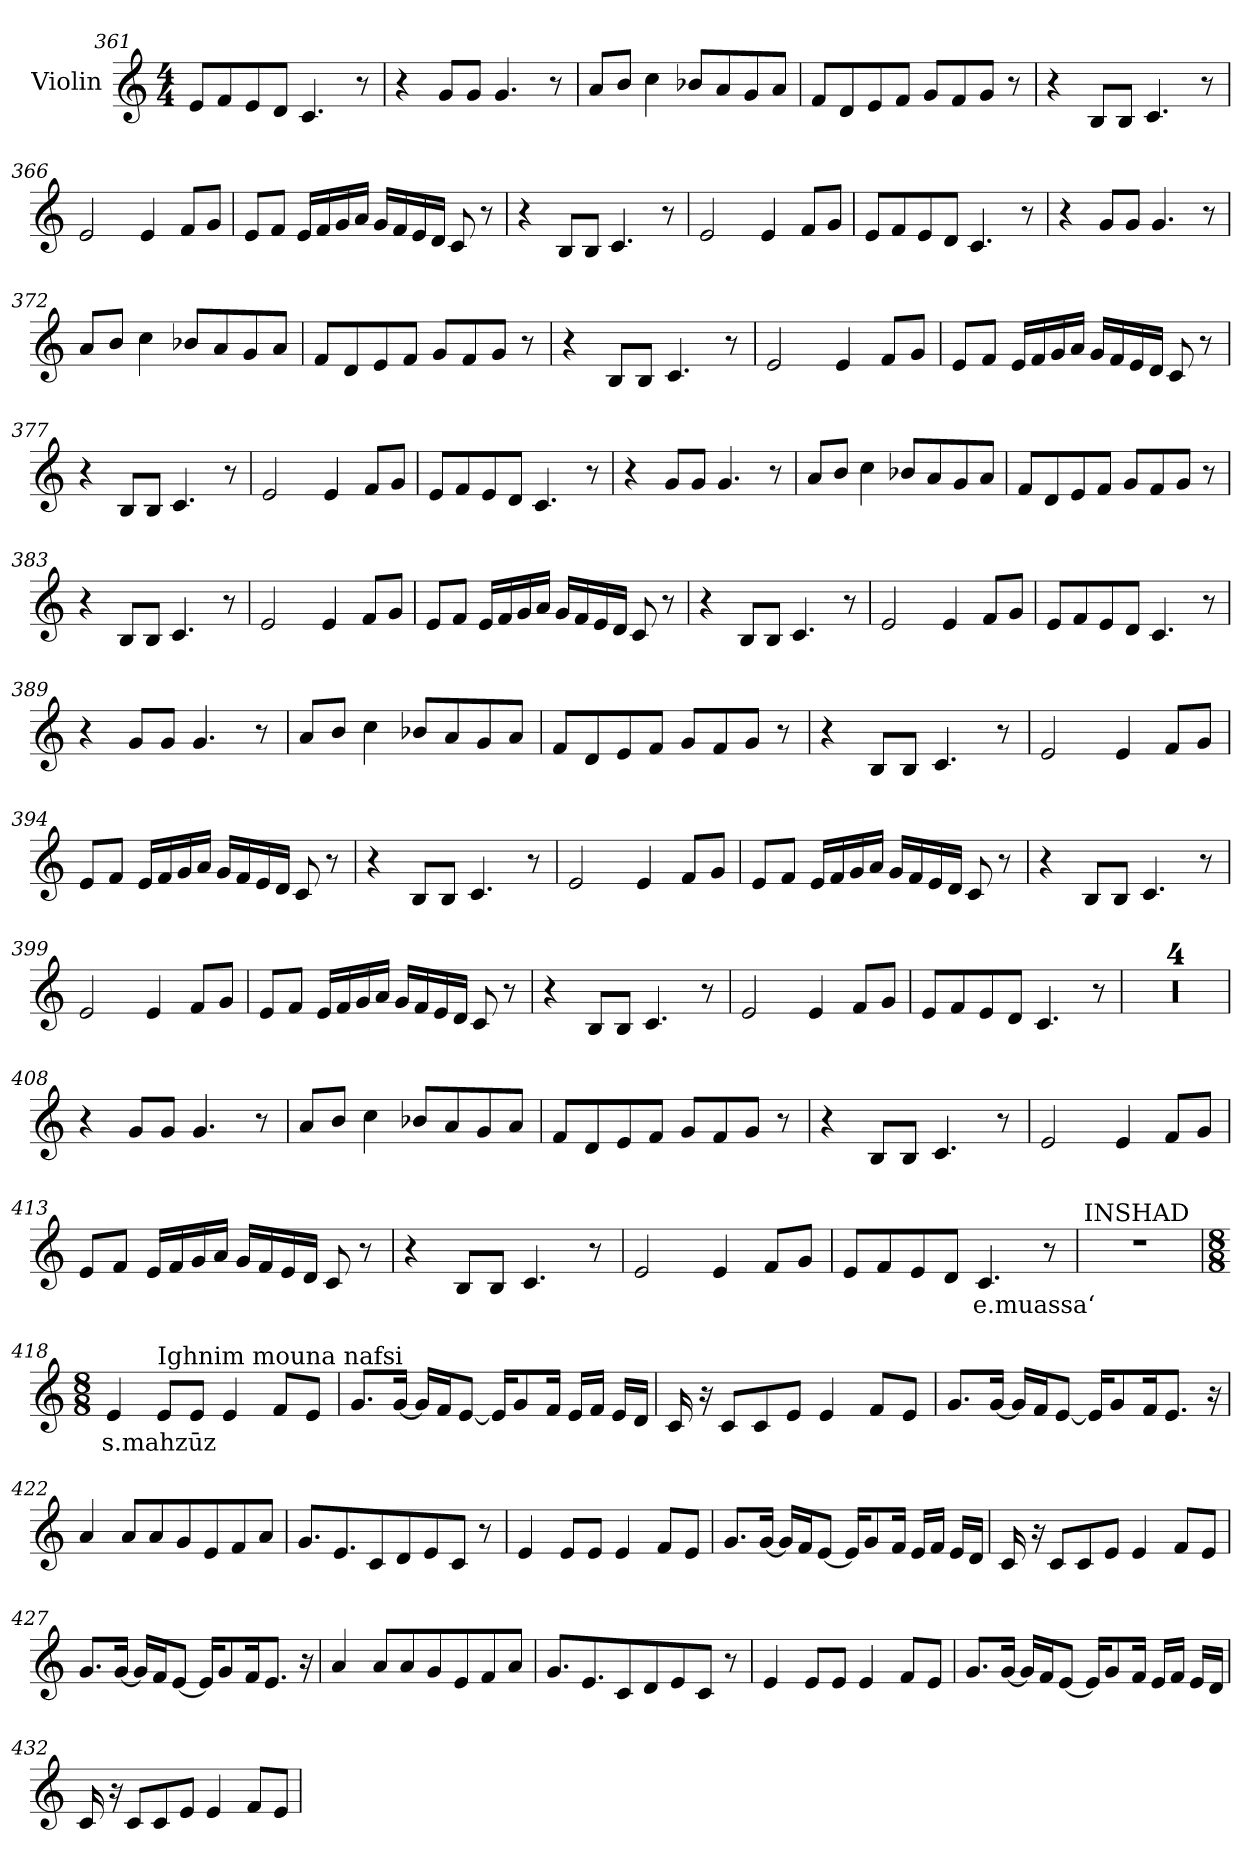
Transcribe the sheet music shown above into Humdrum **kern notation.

**kern	**text
*part1	*part1
*staff1	*staff1
*I"Violin	*
*clefG2	*
*k[]	*
*M4/4	*
=361	=361
8e/L	.
8f/	.
8e/	.
8d/J	.
4.c/	.
8r	.
=362	=362
4r	.
8g/L	.
8g/J	.
4.g/	.
8r	.
=363	=363
8a/L	.
8b/J	.
4cc\	.
8b-X/L	.
8a/	.
8g/	.
8a/J	.
!!LO:PB:g=z
=364	=364
8f/L	.
8d/	.
8e/	.
8f/J	.
8g/L	.
8f/	.
8g/J	.
8r	.
!!LO:LB:g=z
=365	=365
4r	.
8B/L	.
8B/J	.
4.c/	.
8r	.
=366	=366
2e/	.
4e/	.
8f/L	.
8g/J	.
=367	=367
8e/L	.
8f/J	.
16e/LL	.
16f/	.
16g/	.
16a/JJ	.
16g/LL	.
16f/	.
16e/	.
16d/JJ	.
8c/	.
8r	.
!!LO:LB:g=z
=368	=368
4r	.
8B/L	.
8B/J	.
4.c/	.
8r	.
=369	=369
2e/	.
4e/	.
8f/L	.
8g/J	.
=370	=370
8e/L	.
8f/	.
8e/	.
8d/J	.
4.c/	.
8r	.
=371	=371
4r	.
8g/L	.
8g/J	.
4.g/	.
8r	.
=372	=372
8a/L	.
8b/J	.
4cc\	.
8b-X/L	.
8a/	.
8g/	.
8a/J	.
!!LO:LB:g=z
=373	=373
8f/L	.
8d/	.
8e/	.
8f/J	.
8g/L	.
8f/	.
8g/J	.
8r	.
!!LO:LB:g=z
=374	=374
4r	.
8B/L	.
8B/J	.
4.c/	.
8r	.
=375	=375
2e/	.
4e/	.
8f/L	.
8g/J	.
=376	=376
8e/L	.
8f/J	.
16e/LL	.
16f/	.
16g/	.
16a/JJ	.
16g/LL	.
16f/	.
16e/	.
16d/JJ	.
8c/	.
8r	.
!!LO:LB:g=z
=377	=377
4r	.
8B/L	.
8B/J	.
4.c/	.
8r	.
=378	=378
2e/	.
4e/	.
8f/L	.
8g/J	.
=379	=379
8e/L	.
8f/	.
8e/	.
8d/J	.
4.c/	.
8r	.
=380	=380
4r	.
8g/L	.
8g/J	.
4.g/	.
8r	.
=381	=381
8a/L	.
8b/J	.
4cc\	.
8b-X/L	.
8a/	.
8g/	.
8a/J	.
!!LO:LB:g=z
=382	=382
8f/L	.
8d/	.
8e/	.
8f/J	.
8g/L	.
8f/	.
8g/J	.
8r	.
!!LO:LB:g=z
=383	=383
4r	.
8B/L	.
8B/J	.
4.c/	.
8r	.
=384	=384
2e/	.
4e/	.
8f/L	.
8g/J	.
=385	=385
8e/L	.
8f/J	.
16e/LL	.
16f/	.
16g/	.
16a/JJ	.
16g/LL	.
16f/	.
16e/	.
16d/JJ	.
8c/	.
8r	.
!!LO:PB:g=z
=386	=386
4r	.
8B/L	.
8B/J	.
4.c/	.
8r	.
=387	=387
2e/	.
4e/	.
8f/L	.
8g/J	.
=388	=388
8e/L	.
8f/	.
8e/	.
8d/J	.
4.c/	.
8r	.
=389	=389
4r	.
8g/L	.
8g/J	.
4.g/	.
8r	.
=390	=390
8a/L	.
8b/J	.
4cc\	.
8b-X/L	.
8a/	.
8g/	.
8a/J	.
!!LO:LB:g=z
=391	=391
8f/L	.
8d/	.
8e/	.
8f/J	.
8g/L	.
8f/	.
8g/J	.
8r	.
!!LO:LB:g=z
=392	=392
4r	.
8B/L	.
8B/J	.
4.c/	.
8r	.
=393	=393
2e/	.
4e/	.
8f/L	.
8g/J	.
=394	=394
8e/L	.
8f/J	.
16e/LL	.
16f/	.
16g/	.
16a/JJ	.
16g/LL	.
16f/	.
16e/	.
16d/JJ	.
8c/	.
8r	.
!!LO:LB:g=z
=395	=395
4r	.
8B/L	.
8B/J	.
4.c/	.
8r	.
=396	=396
2e/	.
4e/	.
8f/L	.
8g/J	.
=397	=397
8e/L	.
8f/J	.
16e/LL	.
16f/	.
16g/	.
16a/JJ	.
16g/LL	.
16f/	.
16e/	.
16d/JJ	.
8c/	.
8r	.
!!LO:LB:g=z
=398	=398
4r	.
8B/L	.
8B/J	.
4.c/	.
8r	.
=399	=399
2e/	.
4e/	.
8f/L	.
8g/J	.
=400	=400
8e/L	.
8f/J	.
16e/LL	.
16f/	.
16g/	.
16a/JJ	.
16g/LL	.
16f/	.
16e/	.
16d/JJ	.
8c/	.
8r	.
!!LO:LB:g=z
=401	=401
4r	.
8B/L	.
8B/J	.
4.c/	.
8r	.
=402	=402
2e/	.
4e/	.
8f/L	.
8g/J	.
=403	=403
8e/L	.
8f/	.
8e/	.
8d/J	.
4.c/	.
8r	.
=404	=404
1r	.
=405	=405
1r	.
=406	=406
1r	.
=407	=407
1r	.
!!LO:LB:g=z
=408	=408
4r	.
8g/L	.
8g/J	.
4.g/	.
8r	.
=409	=409
8a/L	.
8b/J	.
4cc\	.
8b-X/L	.
8a/	.
8g/	.
8a/J	.
=410	=410
8f/L	.
8d/	.
8e/	.
8f/J	.
8g/L	.
8f/	.
8g/J	.
8r	.
!!LO:LB:g=z
=411	=411
4r	.
8B/L	.
8B/J	.
4.c/	.
8r	.
=412	=412
2e/	.
4e/	.
8f/L	.
8g/J	.
=413	=413
8e/L	.
8f/J	.
16e/LL	.
16f/	.
16g/	.
16a/JJ	.
16g/LL	.
16f/	.
16e/	.
16d/JJ	.
8c/	.
8r	.
!!LO:PB:g=z
=414	=414
4r	.
8B/L	.
8B/J	.
4.c/	.
8r	.
=415	=415
2e/	.
4e/	.
8f/L	.
8g/J	.
=416	=416
8e/L	.
8f/	.
8e/	.
8d/J	.
!	!LO:LY:b
4.c/	e.muassa‘
8r	.
=417	=417
!LO:TX:a:t=INSHAD	!
1r	.
=418	=418
*M8/8	*
*MM70	*
!	!LO:LY:b
4e/	s.mahzūz
!LO:TX:a:t=Ighnim mouna nafsi	!
8e/L	.
8e/J	.
4e/	.
8f/L	.
8e/J	.
!!LO:LB:g=z
=419	=419
8.g/L	.
[16g/Jk	.
16g/LL]	.
16f/J	.
[8e/J	.
16e/KL]	.
8g/	.
16f/Jk	.
16e/LL	.
16f/JJ	.
16e/LL	.
16d/JJ	.
=420	=420
16c/	.
16r	.
8c/L	.
8c/	.
8e/J	.
4e/	.
8f/L	.
8e/J	.
!!LO:LB:g=z
=421	=421
8.g/L	.
[16g/Jk	.
16g/LL]	.
16f/J	.
[8e/J	.
16e/KL]	.
8g/	.
16f/K	.
8.e/J	.
16r	.
=422	=422
4a/	.
8a/L	.
8a/	.
8g/	.
8e/	.
8f/	.
8a/J	.
=423	=423
8.g/L	.
8.e/	.
8c/	.
8d/	.
8e/	.
8c/J	.
8r	.
=424	=424
4e/	.
8e/L	.
8e/J	.
4e/	.
8f/L	.
8e/J	.
!!LO:LB:g=z
=425	=425
8.g/L	.
[16g/Jk	.
16g/LL]	.
16f/J	.
[8e/J	.
16e/KL]	.
8g/	.
16f/Jk	.
16e/LL	.
16f/JJ	.
16e/LL	.
16d/JJ	.
=426	=426
16c/	.
16r	.
8c/L	.
8c/	.
8e/J	.
4e/	.
8f/L	.
8e/J	.
!!LO:LB:g=z
=427	=427
8.g/L	.
[16g/Jk	.
16g/LL]	.
16f/J	.
[8e/J	.
16e/KL]	.
8g/	.
16f/K	.
8.e/J	.
16r	.
=428	=428
4a/	.
8a/L	.
8a/	.
8g/	.
8e/	.
8f/	.
8a/J	.
=429	=429
8.g/L	.
8.e/	.
8c/	.
8d/	.
8e/	.
8c/J	.
8r	.
=430	=430
4e/	.
8e/L	.
8e/J	.
4e/	.
8f/L	.
8e/J	.
!!LO:LB:g=z
=431	=431
8.g/L	.
[16g/Jk	.
16g/LL]	.
16f/J	.
[8e/J	.
16e/KL]	.
8g/	.
16f/Jk	.
16e/LL	.
16f/JJ	.
16e/LL	.
16d/JJ	.
=432	=432
16c/	.
16r	.
8c/L	.
8c/	.
8e/J	.
4e/	.
8f/L	.
8e/J	.
=	=
*-	*-
